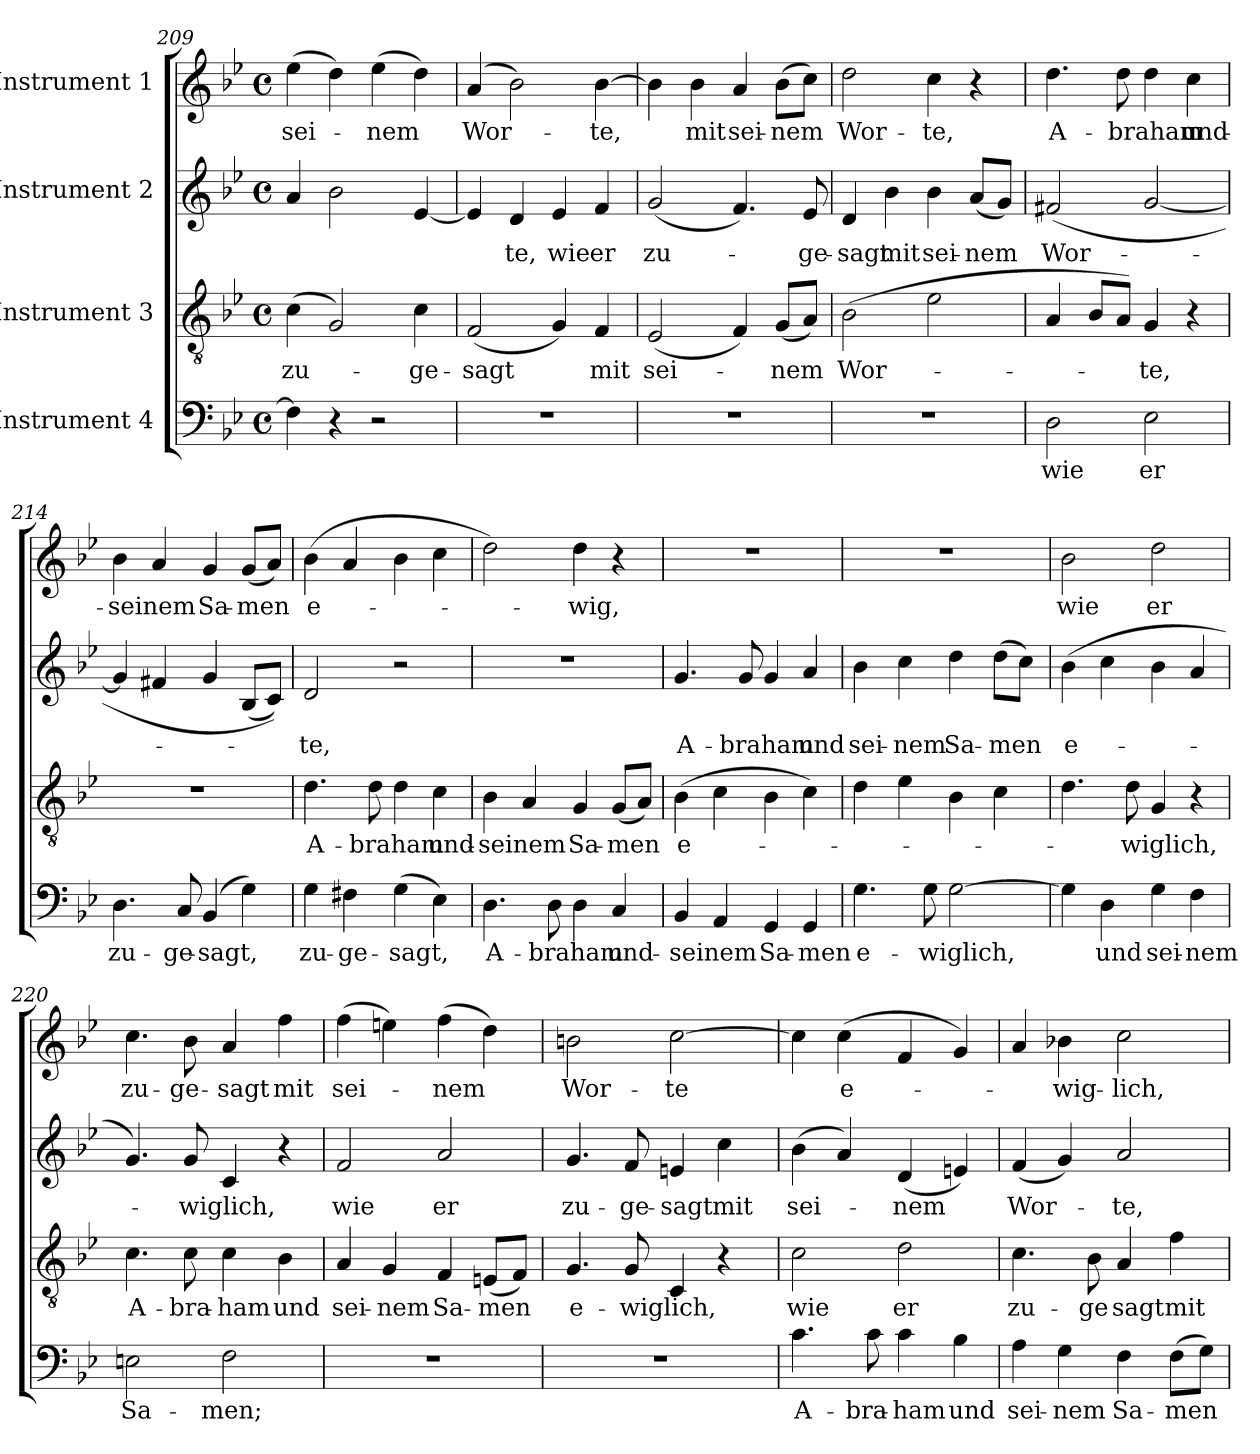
**kern	**text	**kern	**text	**kern	**text	**kern	**text
*part4	*part4	*part3	*part3	*part2	*part2	*part1	*part1
*staff4	*staff4	*staff3	*staff3	*staff2	*staff2	*staff1	*staff1
*I"Instrument 4	*	*I"Instrument 3	*	*I"Instrument 2	*	*I"Instrument 1	*
*clefF4	*	*clefGv2	*	*clefG2	*	*clefG2	*
*k[b-e-]	*	*k[b-e-]	*	*k[b-e-]	*	*k[b-e-]	*
*B-:	*	*B-:	*	*B-:	*	*B-:	*
*M4/4	*	*M4/4	*	*M4/4	*	*M4/4	*
*met(c)	*	*met(c)	*	*met(c)	*	*met(c)	*
=209	=209	=209	=209	=209	=209	=209	=209
!	!	!	!LO:LY:b:cj	!	!	!	!LO:LY:b
4F\]	.	(>4c\	zu-	4a/	.	(>4ee-\	sei-
4r	.	2G/)	.	2b-\	.	4dd\)	.
!	!	!	!	!	!	!	!LO:LY:b
2r	.	.	.	.	.	(>4ee-\	-nem
!	!	!	!LO:LY:b:cj	!	!	!	!
.	.	4c\	-ge-	[<4e-/	.	4dd\)	.
=210	=210	=210	=210	=210	=210	=210	=210
!	!	!	!LO:LY:b	!	!	!	!LO:LY:b
1r	.	(<2F/	-sagt	4e-/]	.	(>4a/	Wor-
!	!	!	!	!	!LO:LY:b:cj	!	!
.	.	.	.	4d/	-te,	2b-\)	.
!	!	!	!	!	!LO:LY:b:cj	!	!
.	.	4G/)	.	4e-/	wie	.	.
!	!	!	!LO:LY:b:cj	!	!LO:LY:b:cj	!	!LO:LY:b:cj
.	.	4F/	mit	4f/	er	[>4b-\	-te,
=211	=211	=211	=211	=211	=211	=211	=211
!	!	!	!LO:LY:b:cj	!	!LO:LY:b:cj	!	!
1r	.	(<2E-/	sei-	(<2g/	zu-	4b-\]	.
!	!	!	!	!	!	!	!LO:LY:b:cj
.	.	.	.	.	.	4b-\	mit
!	!	!	!	!	!	!	!LO:LY:b:cj
.	.	4F/)	.	4.f/)	.	4a/	sei-
!	!	!	!LO:LY:b	!	!	!	!LO:LY:b
.	.	(<8G/L	-nem	.	.	(>8b-\L	-nem
!	!	!	!	!	!LO:LY:b:cj	!	!
.	.	8A/J)	.	8e-/	-ge-	8cc\J)	.
!!LO:PB:g=z
=212	=212	=212	=212	=212	=212	=212	=212
!	!	!	!LO:LY:b	!	!LO:LY:b:cj	!	!LO:LY:b:cj
1r	.	(>2B-\	Wor-	4d/	-sagt	2dd\	Wor-
!	!	!	!	!	!LO:LY:b:cj	!	!
.	.	.	.	4b-\	mit	.	.
!	!	!	!	!	!LO:LY:b:cj	!	!LO:LY:b:cj
.	.	2e-\	.	4b-\	sei-	4cc\	-te,
!	!	!	!	!	!LO:LY:b	!	!
.	.	.	.	(<8a/L	-nem	4r	.
.	.	.	.	8g/J)	.	.	.
=213	=213	=213	=213	=213	=213	=213	=213
!	!LO:LY:b:cj	!	!	!	!LO:LY:b	!	!LO:LY:b:cj
2D\	wie	4A/	.	(<2f#X/	Wor-	4.dd\	A-
.	.	8B-/L	.	.	.	.	.
!	!	!	!	!	!	!	!LO:LY:b
.	.	8A/J)	.	.	.	8dd\	-braham
!	!LO:LY:b:cj	!	!LO:LY:b:cj	!	!	!	!
2E-\	er	4G/	-te,	[<2g/	.	4dd\	.
!	!	!	!	!	!	!	!LO:LY:b:cj
.	.	4r	.	.	.	4cc\	und-
=214	=214	=214	=214	=214	=214	=214	=214
!	!LO:LY:b:cj	!	!	!	!	!	!LO:LY:b
4.D\	zu-	1r	.	4g/]	.	4b-\	-seinem
.	.	.	.	4f#X/	.	4a/	.
!	!LO:LY:b:cj	!	!	!	!	!	!
8C/	-ge-	.	.	.	.	.	.
!	!LO:LY:b	!	!	!	!	!	!LO:LY:b:cj
(>4BB-/	-sagt,	.	.	4g/	.	4g/	Sa-
!	!	!	!	!	!	!	!LO:LY:b
4G\)	.	.	.	(>8B-/L	.	(<8g/L	-men
.	.	.	.	8c/J))	.	8a/J)	.
=215	=215	=215	=215	=215	=215	=215	=215
!	!LO:LY:b:cj	!	!LO:LY:b:cj	!	!LO:LY:b:cj	!	!LO:LY:b:cj
4G\	zu-	4.d\	A-	2d/	-te,	(>4b-\	e-
!	!LO:LY:b:cj	!	!	!	!	!	!
4F#X\	-ge-	.	.	.	.	4a/	.
!	!	!	!LO:LY:b	!	!	!	!
.	.	8d\	-braham	.	.	.	.
!	!LO:LY:b	!	!	!	!	!	!
(>4G\	-sagt,	4d\	.	2r	.	4b-\	.
!	!	!	!LO:LY:b:cj	!	!	!	!
4E-\)	.	4c\	und-	.	.	4cc\	.
=216	=216	=216	=216	=216	=216	=216	=216
!	!LO:LY:b:cj	!	!LO:LY:b	!	!	!	!
4.D\	A-	4B-\	-seinem	1r	.	2dd\)	.
.	.	4A/	.	.	.	.	.
!	!LO:LY:b	!	!	!	!	!	!
8D\	-braham	.	.	.	.	.	.
!	!	!	!LO:LY:b:cj	!	!	!	!LO:LY:b:cj
4D\	.	4G/	Sa-	.	.	4dd\	-wig,
!	!LO:LY:b:cj	!	!LO:LY:b	!	!	!	!
4C/	und-	(<8G/L	-men	.	.	4r	.
.	.	8A/J)	.	.	.	.	.
=217	=217	=217	=217	=217	=217	=217	=217
!	!LO:LY:b	!	!LO:LY:b:cj	!	!LO:LY:b:cj	!	!
4BB-/	-seinem	(>4B-\	e-	4.g/	A-	1r	.
4AA/	.	4c\	.	.	.	.	.
!	!	!	!	!	!LO:LY:b	!	!
.	.	.	.	8g/	-braham	.	.
!	!LO:LY:b:cj	!	!	!	!	!	!
4GG/	Sa-	4B-\	.	4g/	.	.	.
!	!LO:LY:b:cj	!	!	!	!LO:LY:b:cj	!	!
4GG/	-men	4c\)	.	4a/	und	.	.
!!LO:LB:g=z
=218	=218	=218	=218	=218	=218	=218	=218
!	!LO:LY:b:cj	!	!	!	!LO:LY:b:cj	!	!
*^	*	*	*	*	*	*	*
4.G\	8...ryy	e-	4d\	.	(<4b-\	sei-	1r	.
.	2ryy	.	.	.	.	.	.	.
!	!	!	!	!	!	!LO:LY:b:cj	!	!
.	.	.	4e-\	.	4cc\	-nem	.	.
!	!	!LO:LY:b	!	!	!	!	!	!
8G\	.	-wiglich,	.	.	.	.	.	.
!	!	!	!	!	!	!LO:LY:b:cj	!	!
[>2G\	.	.	4B-\	.	4dd\	Sa-	.	.
.	4ryy	.	.	.	.	.	.	.
!	!	!	!	!	!	!LO:LY:b	!	!
.	.	.	4c\	.	(>8dd\L	-men	.	.
.	.	.	.	.	8cc\J)	.	.	.
.	64ryy	.	.	.	.	.	.	.
=219	=219	=219	=219	=219	=219	=219	=219	=219
!	!	!	!	!	!	!LO:LY:b:cj	!	!LO:LY:b:cj
*v	*v	*	*	*	*	*	*	*
4G\]	.	4.d\)	.	(>4b-\	e-	2b-\	wie
!	!LO:LY:b:cj	!	!	!	!	!	!
4D\	und	.	.	4cc\	.	.	.
!	!	!	!LO:LY:b	!	!	!	!
.	.	8d\	-wiglich,	.	.	.	.
!	!LO:LY:b:cj	!	!	!	!	!	!LO:LY:b:cj
4G\	sei-	4G/	.	4b-\	.	2dd\	er
!	!LO:LY:b:cj	!	!	!	!	!	!
4F\	-nem	4r	.	4a/	.	.	.
=220	=220	=220	=220	=220	=220	=220	=220
!	!LO:LY:b:cj	!	!LO:LY:b:cj	!	!	!	!LO:LY:b:cj
2En\	Sa-	4.c\	A-	4.g/)	.	4.cc\	zu-
!	!	!	!LO:LY:b:cj	!	!LO:LY:b	!	!LO:LY:b:cj
.	.	8c\	-bra-	8g/	-wiglich,	8b-\	-ge-
!	!LO:LY:b:cj	!	!LO:LY:b:cj	!	!	!	!LO:LY:b:cj
2F\	-men;	4c\	-ham	4c/	.	4a/	-sagt
!	!	!	!LO:LY:b:cj	!	!	!	!LO:LY:b:cj
.	.	4B-\	und	4r	.	4ff\	mit
=221	=221	=221	=221	=221	=221	=221	=221
!	!	!	!LO:LY:b:cj	!	!LO:LY:b:cj	!	!LO:LY:b
1r	.	4A/	sei-	2f/	wie	(>4ff\	sei-
!	!	!	!LO:LY:b:cj	!	!	!	!
.	.	4G/	-nem	.	.	4een\)	.
!	!	!	!LO:LY:b:cj	!	!LO:LY:b:cj	!	!LO:LY:b
.	.	4F/	Sa-	2a/	er	(>4ff\	-nem
!	!	!	!LO:LY:b	!	!	!	!
.	.	(<8En/L	-men	.	.	4dd\)	.
.	.	8F/J)	.	.	.	.	.
=222	=222	=222	=222	=222	=222	=222	=222
!	!	!	!LO:LY:b:cj	!	!LO:LY:b:cj	!	!LO:LY:b:cj
1r	.	4.G/	e-	4.g/	zu-	2bn\	Wor-
!	!	!	!LO:LY:b	!	!LO:LY:b:cj	!	!
.	.	8G/	-wiglich,	8f/	-ge-	.	.
!	!	!	!	!	!LO:LY:b:cj	!	!LO:LY:b:cj
.	.	4C/	.	4en/	-sagt	[>2cc\	-te
!	!	!	!	!	!LO:LY:b:cj	!	!
.	.	4r	.	4cc\	mit	.	.
=223	=223	=223	=223	=223	=223	=223	=223
!	!LO:LY:b:cj	!	!LO:LY:b:cj	!	!LO:LY:b	!	!
4.c\	A-	2c\	wie	(>4b-\	sei-	4cc\]	.
!	!	!	!	!	!	!	!LO:LY:b:cj
.	.	.	.	4a/)	.	(>4cc\	e-
!	!LO:LY:b:cj	!	!	!	!	!	!
8c\	-bra-	.	.	.	.	.	.
!	!LO:LY:b:cj	!	!LO:LY:b:cj	!	!LO:LY:b	!	!
4c\	-ham	2d\	er	(<4d/	-nem	4f/	.
!	!LO:LY:b:cj	!	!	!	!	!	!
4B-\	und	.	.	4en/)	.	4g/)	.
!!LO:LB:g=z
=224	=224	=224	=224	=224	=224	=224	=224
!	!LO:LY:b:cj	!	!LO:LY:b:cj	!	!LO:LY:b	!	!
4A\	sei-	4.c\	zu-	(<4f/	Wor-	4a/	.
!	!LO:LY:b:cj	!	!	!	!	!	!LO:LY:b:cj
4G\	-nem	.	.	4g/)	.	4b-X\	-wig-
!	!	!	!LO:LY:b:cj	!	!	!	!
.	.	8B-\	-ge	.	.	.	.
!	!LO:LY:b:cj	!	!LO:LY:b:cj	!	!LO:LY:b:cj	!	!LO:LY:b:cj
4F\	Sa-	4A/	sagt	2a/	-te,	2cc\	-lich,
!	!LO:LY:b	!	!LO:LY:b:cj	!	!	!	!
(>8F\L	-men	4f\	mit	.	.	.	.
8G\J)	.	.	.	.	.	.	.
=	=	=	=	=	=	=	=
*-	*-	*-	*-	*-	*-	*-	*-
